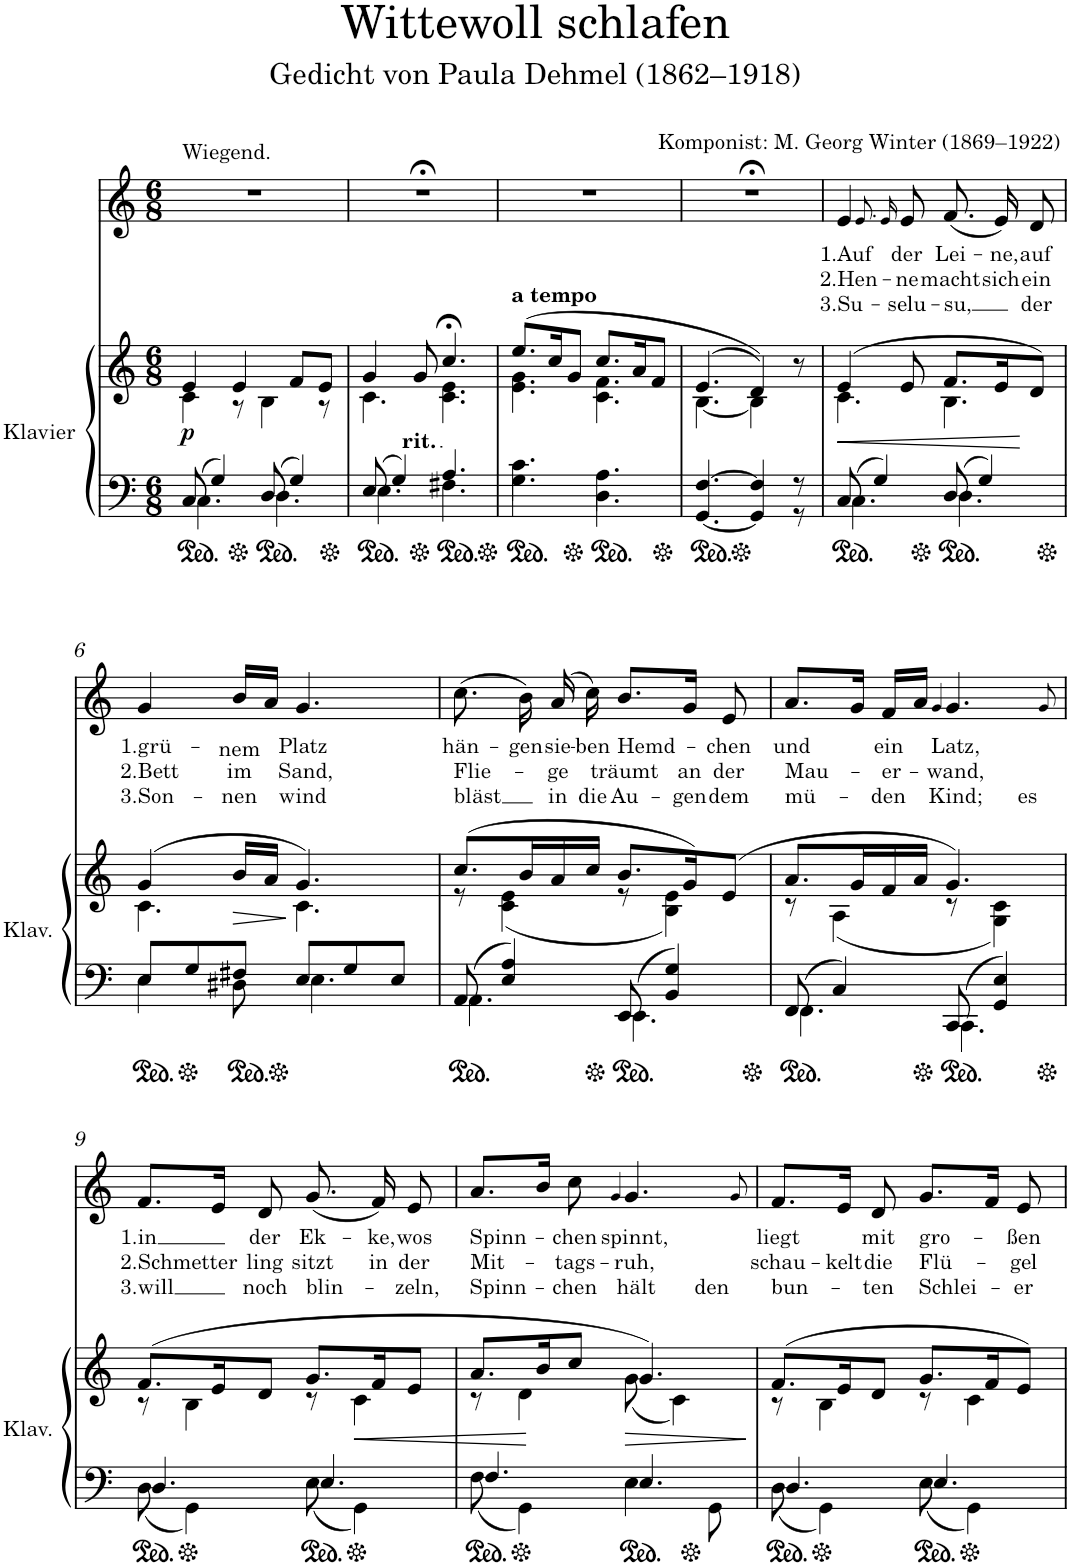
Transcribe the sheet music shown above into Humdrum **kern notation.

**kern	**kern	**dynam	**kern	**text	**text	**text	**text
*part2	*part2	*part2	*part1	*part1	*part1	*part1	*part1
*staff3	*staff2	*staff2/3	*staff1	*staff1	*staff1	*staff1	*staff1
*I"Klavier	*	*	*I"Flöte	*	*	*	*
*I'Klav.	*	*	*I'Fl	*	*	*	*
*clefF4	*clefG2	*	*clefG2	*	*	*	*
*k[]	*k[]	*	*k[]	*	*	*	*
*M6/8	*M6/8	*	*M6/8	*	*	*	*
=1	=1	=1	=1	=1	=1	=1	=1
*^	*^	*	*	*	*	*	*
!	!	!	!	!	!LO:TX:a:t=Wiegend.	!	!	!	!
!	!	!	!	!LO:DY:b	!	!	!	!	!
8C/	4.C\	4e/	4c\	p	2.r	.	.	.	.
4G/	.	.	.	.	.	.	.	.	.
.	.	4e/	8r	.	.	.	.	.	.
8D/	4.D\	.	4B\	.	.	.	.	.	.
4G/	.	8f/L	.	.	.	.	.	.	.
.	.	8e/J	8r	.	.	.	.	.	.
=2	=2	=2	=2	=2	=2	=2	=2	=2	=2
8E/	4.E\	4g/	4.c\	.	2.r;<	.	.	.	.
!LO:TX:a:t=rit.	!	!	!	!	!	!	!	!	!
4G/	.	.	.	.	.	.	.	.	.
.	.	8g/	.	.	.	.	.	.	.
4.A/	4.F#X\	4.cc;</	4.c\ 4.e\	.	.	.	.	.	.
=3	=3	=3	=3	=3	=3	=3	=3	=3	=3
!	!	!	!	!	!LO:TX:b:B:t=a tempo	!	!	!	!
4.c\	4.G\	(8.ee/L	4.e\ 4.g\	.	2.r	.	.	.	.
.	.	16cc/K	.	.	.	.	.	.	.
.	.	8g/J	.	.	.	.	.	.	.
4.A\	4.D\	8.cc/L	4.c\ 4.f\	.	.	.	.	.	.
.	.	16a/K	.	.	.	.	.	.	.
.	.	8f/J	.	.	.	.	.	.	.
=4	=4	=4	=4	=4	=4	=4	=4	=4	=4
[4.F/	[<4.GG/	(4.e/	[4.B\	.	2.r;<	.	.	.	.
4F/]	4GG/]	4d/))	4B\]	.	.	.	.	.	.
8r	8r	8r	8ryy	.	.	.	.	.	.
=5	=5	=5	=5	=5	=5	=5	=5	=5	=5
!	!	!	!	!LO:HP:b	!	!LO:LY:b	!LO:LY:b	!LO:LY:b	!
8C/	4.C\	(4e/	4.c\	<	4e/	1.Auf	2.Hen-	3.Su-	.
4G/	.	.	.	.	.	.	.	.	.
.	.	.	.	.	8qe/	.	.	.	.
.	.	.	.	.	16qe/	.	.	.	.
!	!	!	!	!	!	!LO:LY:b	!LO:LY:b	!LO:LY:b	!
.	.	8e/	.	.	8e/	der	-ne	-selu-	.
!	!	!	!	!	!	!LO:LY:b	!LO:LY:b	!LO:LY:b	!
8D/	4.D\	8.f/L	4.B\	.	(8.f/	Lei-	macht	-su,	.
4G/	.	.	.	.	.	.	.	.	.
!	!	!	!	!	!	!LO:LY:b	!LO:LY:b	!	!
.	.	16e/K	.	.	16e/)	-ne,	sich	.	.
!	!	!	!	!	!	!LO:LY:b	!LO:LY:b	!LO:LY:b	!
.	.	8d/J)	.	[	8d/	auf	ein	der	.
!!LO:LB:g=z
=6	=6	=6	=6	=6	=6	=6	=6	=6	=6
!	!	!	!	!	!	!LO:LY:b	!LO:LY:b	!LO:LY:b	!
8E/L	4E\	(4g/	4.c\	.	4g/	1.grü-	2.Bett	3.Son-	.
8G/	.	.	.	.	.	.	.	.	.
!	!	!	!	!LO:HP:b	!	!LO:LY:b	!LO:LY:b	!LO:LY:b	!
8F#X/J	8D#X\	16b/LL	.	>	16b/LL	-nem	im	-nen	.
.	.	16a/JJ	.	.	16a/JJ	.	.	.	.
!	!	!	!	!	!	!LO:LY:b	!LO:LY:b	!LO:LY:b	!
8E/L	4.E\	4.g/)	4.c\	]	4.g/	Platz	Sand,	wind	.
8G/	.	.	.	.	.	.	.	.	.
8E/J	.	.	.	.	.	.	.	.	.
=7	=7	=7	=7	=7	=7	=7	=7	=7	=7
!	!	!	!	!	!	!LO:LY:b	!LO:LY:b	!LO:LY:b	!
8AA/	4.AA\	(8.cc/L	8r	.	(8.cc\	hän-	Flie-	bläst	.
4E/ 4A/	.	.	(4c\ 4e\	.	.	.	.	.	.
!	!	!	!	!	!	!LO:LY:b	!	!	!
.	.	16b/L	.	.	16b\)	-gen	.	.	.
!	!	!	!	!	!	!LO:LY:b	!LO:LY:b	!LO:LY:b	!
.	.	16a/	.	.	(16a/	sie-	-ge	in	.
!	!	!	!	!	!	!LO:LY:b	!	!LO:LY:b	!
.	.	16cc/JJ	.	.	16cc\)	-ben	.	die	.
!	!	!	!	!	!	!LO:LY:b	!LO:LY:b	!LO:LY:b	!
8EE/	4.EE\	8.b/L	8r	.	8.b/L	Hemd-	träumt	Au-	.
4BB/ 4G/	.	.	4B\ 4e\)	.	.	.	.	.	.
!	!	!	!	!	!	!	!LO:LY:b	!LO:LY:b	!
.	.	16g/K)	.	.	16g/Jk	.	an	-gen	.
!	!	!	!	!	!	!LO:LY:b	!LO:LY:b	!LO:LY:b	!
.	.	(8e/J	.	.	8e/	-chen	der	dem	.
=8	=8	=8	=8	=8	=8	=8	=8	=8	=8
!	!	!	!	!	!	!LO:LY:b	!LO:LY:b	!LO:LY:b	!
8FF/	4.FF\	8.a/L	8r	.	8.a/L	und	Mau-	mü-	.
4C/	.	.	(4A\	.	.	.	.	.	.
.	.	16g/L	.	.	16g/Jk	.	.	.	.
!	!	!	!	!	!	!LO:LY:b	!LO:LY:b	!LO:LY:b	!
.	.	16f/	.	.	16f/LL	ein	-er-	-den	.
.	.	16a/JJ	.	.	16a/JJ	.	.	.	.
.	.	.	.	.	4qg/	.	.	.	.
!	!	!	!	!	!	!LO:LY:b	!LO:LY:b	!LO:LY:b	!LO:LY:b
8CC/	4.CC\	4.g/)	8r	.	4.g/	Latz,	-wand,	Kind;	es
4GG/ 4E/	.	.	4G\ 4c\)	.	.	.	.	.	.
.	.	.	.	.	8qg/	.	.	.	.
!!LO:LB:g=z
=9	=9	=9	=9	=9	=9	=9	=9	=9	=9
!	!	!	!	!	!	!LO:LY:b	!LO:LY:b	!LO:LY:b	!
4.D/	8D\	(8.f/L	8r	.	8.f/L	1.in	2.Schmetter	3.will	.
.	4GG\	.	4B\	.	.	.	.	.	.
.	.	16e/K	.	.	16e/Jk	.	.	.	.
!	!	!	!	!	!	!LO:LY:b	!LO:LY:b	!LO:LY:b	!
.	.	8d/J	.	.	8d/	der	ling	noch	.
!	!	!	!	!	!	!LO:LY:b	!LO:LY:b	!LO:LY:b	!
4.E/	8E\	8.g/L	8r	.	(8.g/	Ek-	sitzt	blin-	.
!	!	!	!	!LO:HP:b	!	!	!	!	!
.	4GG\	.	4c\	<	.	.	.	.	.
!	!	!	!	!	!	!LO:LY:b	!LO:LY:b	!	!
.	.	16f/K	.	.	16f/)	-ke,	in	.	.
!	!	!	!	!	!	!LO:LY:b	!LO:LY:b	!LO:LY:b	!
.	.	8e/J	.	.	8e/	wos	der	-zeln,	.
=10	=10	=10	=10	=10	=10	=10	=10	=10	=10
!	!	!	!	!	!	!LO:LY:b	!LO:LY:b	!LO:LY:b	!
4.F/	8F\	8.a/L	8r	.	8.a/L	Spinn-	Mit-	Spinn-	.
.	4GG\	.	4d\	.	.	.	.	.	.
.	.	16b/K	.	[	16b/Jk	.	.	.	.
!	!	!	!	!	!	!LO:LY:b	!LO:LY:b	!LO:LY:b	!
.	.	8cc/J	.	.	8cc\	-chen	-tags-	-chen	.
.	.	.	.	.	4qg/	.	.	.	.
!	!	!	!	!LO:HP:b	!	!LO:LY:b	!LO:LY:b	!LO:LY:b	!LO:LY:b
4.E/	4E\	4.g/)	(8g\	>	4.g/	spinnt,	-ruh,	den	hält
.	.	.	4c\)	.	.	.	.	.	.
.	8GG\	.	.	.	.	.	.	.	.
*v	*v	*	*	*	*	*	*	*	*
*	*v	*v	*	*	*	*	*	*
.	.	.	8qg/	.	.	.	.
.	.	]	.	.	.	.	.
=11	=11	=11	=11	=11	=11	=11	=11
*^	*^	*	*	*	*	*	*
!	!	!	!	!	!	!LO:LY:b	!LO:LY:b	!LO:LY:b	!
4.D/	8D\	(8.f/L	8r	.	8.f/L	liegt	schau-	bun-	.
.	4GG\	.	4B\	.	.	.	.	.	.
!	!	!	!	!	!	!	!LO:LY:b	!	!
.	.	16e/K	.	.	16e/Jk	.	-kelt	.	.
!	!	!	!	!	!	!LO:LY:b	!LO:LY:b	!LO:LY:b	!
.	.	8d/J	.	.	8d/	mit	die	-ten	.
!	!	!	!	!	!	!LO:LY:b	!LO:LY:b	!LO:LY:b	!
4.E/	8E\	8.g/L	8r	.	8.g/L	gro-	Flü-	Schlei-	.
.	4GG\	.	4c\	.	.	.	.	.	.
.	.	16f/K	.	.	16f/Jk	.	.	.	.
!	!	!	!	!	!	!LO:LY:b	!LO:LY:b	!LO:LY:b	!
.	.	8e/J)	.	.	8e/	-ßen	-gel	-er	.
*v	*v	*	*	*	*	*	*	*	*
*	*v	*v	*	*	*	*	*	*
=	=	=	=	=	=	=	=
*-	*-	*-	*-	*-	*-	*-	*-
